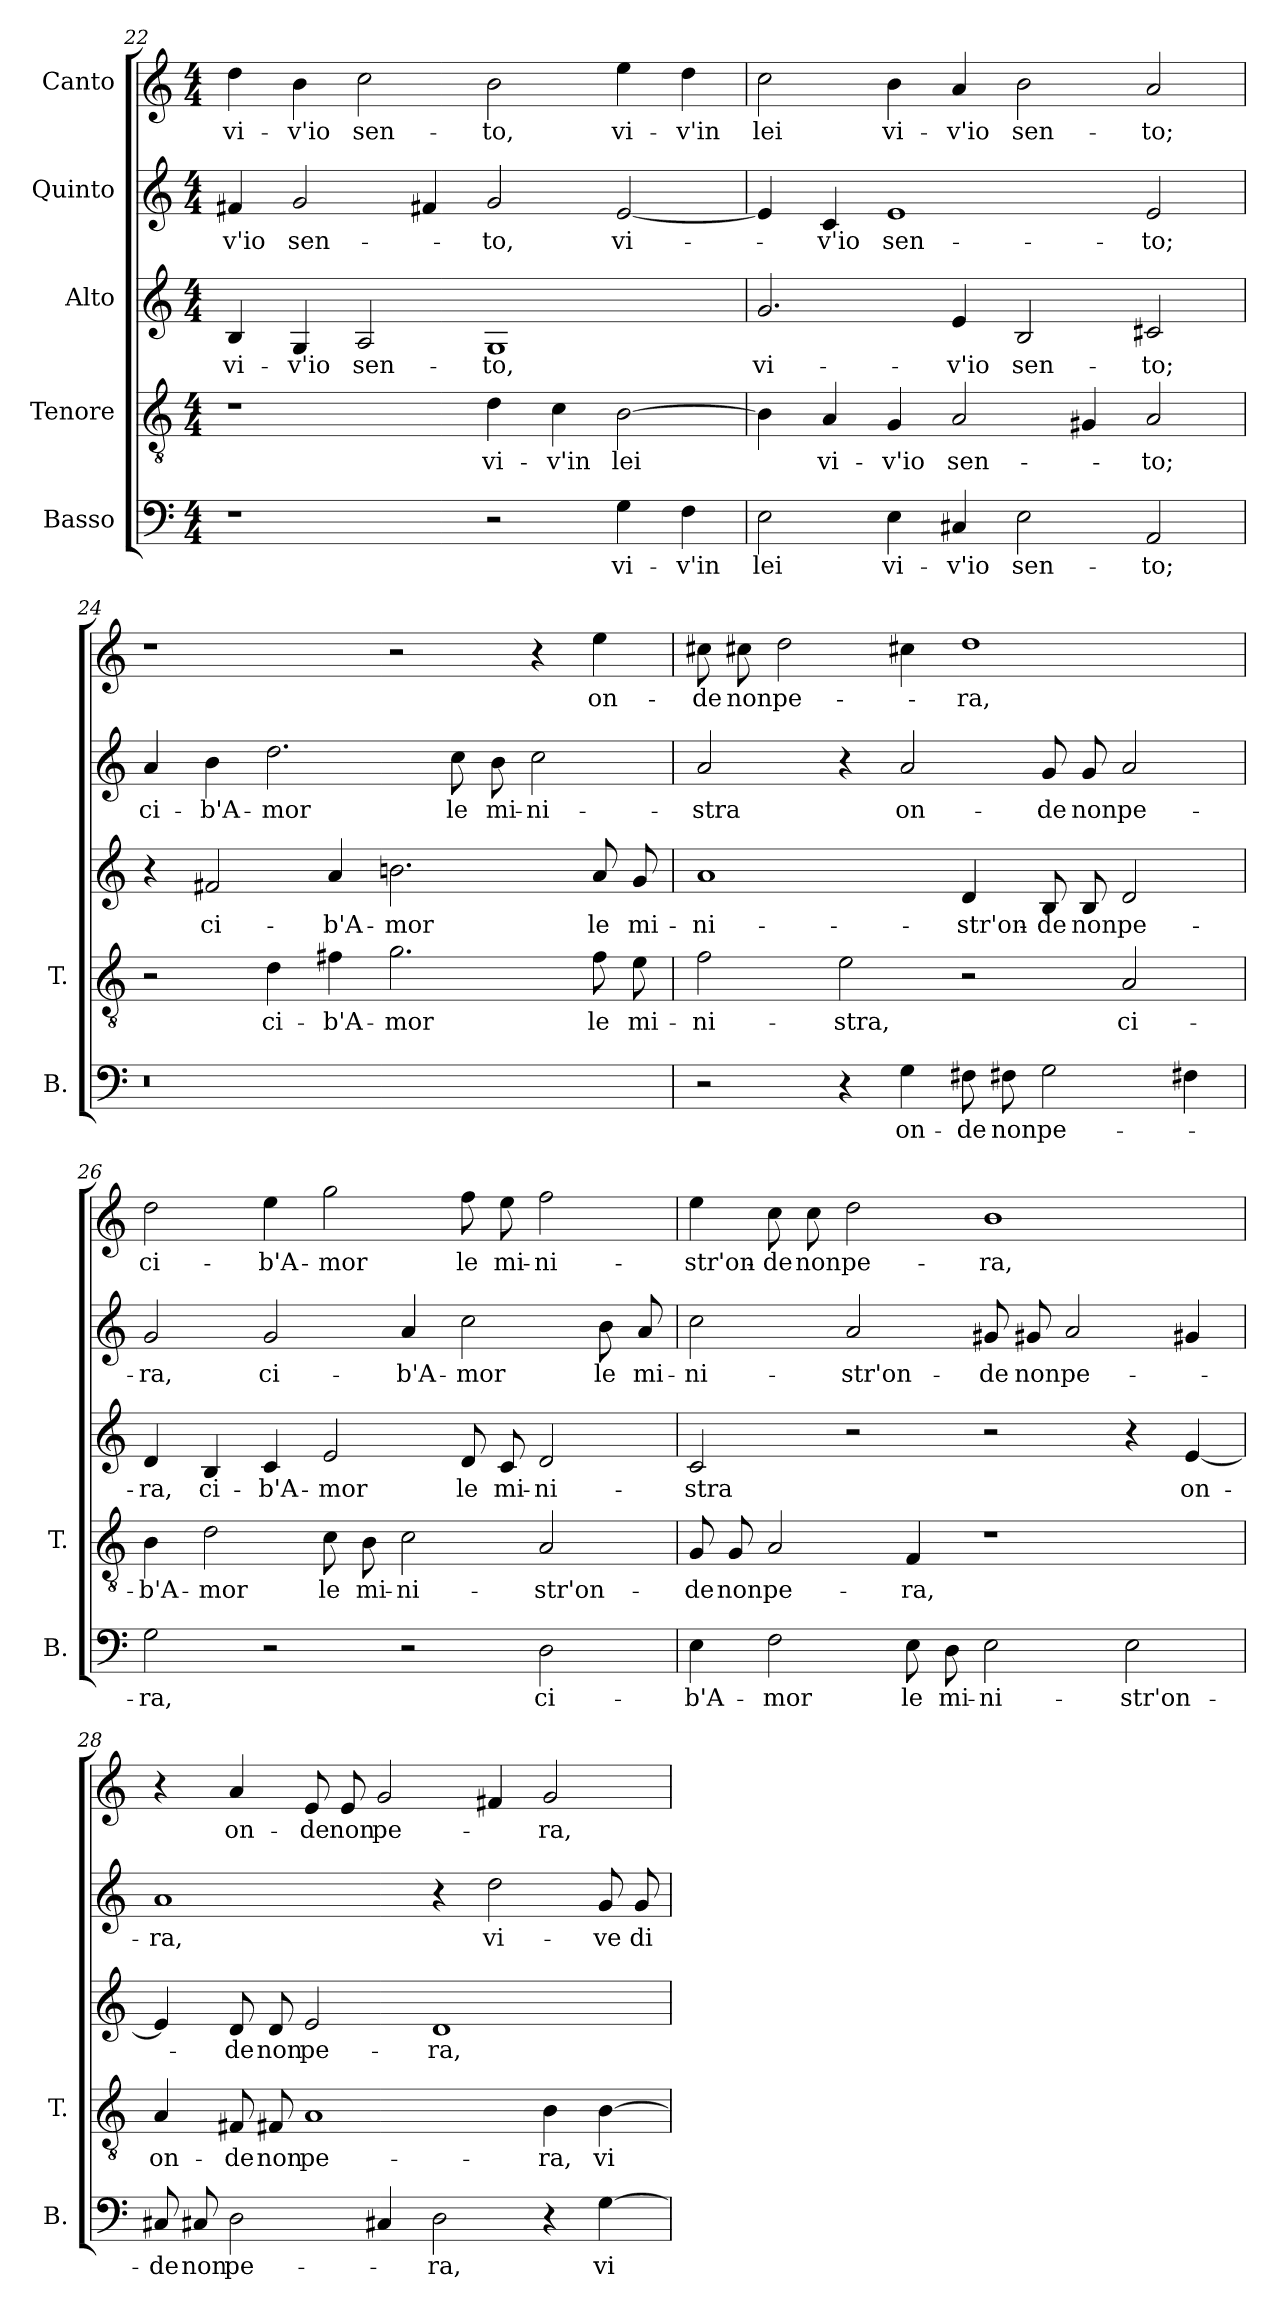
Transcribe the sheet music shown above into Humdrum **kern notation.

**kern	**text	**kern	**text	**kern	**text	**kern	**text	**kern	**text
*part5	*part5	*part4	*part4	*part3	*part3	*part2	*part2	*part1	*part1
*staff5	*staff5	*staff4	*staff4	*staff3	*staff3	*staff2	*staff2	*staff1	*staff1
*I"Basso	*	*I"Tenore	*	*I"Alto	*	*I"Quinto	*	*I"Canto	*
*I'B.	*	*I'T.	*	*	*	*	*	*	*
*clefF4	*	*clefGv2	*	*clefG2	*	*clefG2	*	*clefG2	*
*k[]	*	*k[]	*	*k[]	*	*k[]	*	*k[]	*
*C:	*	*C:	*	*C:	*	*C:	*	*C:	*
*M4/4	*	*M4/4	*	*M4/4	*	*M4/4	*	*M4/4	*
=22	=22	=22	=22	=22	=22	=22	=22	=22	=22
1r	.	1r	.	4B/	vi-	4f#X/	-v'io	4dd\	vi-
.	.	.	.	4G/	-v'io	2g/	sen-	4b\	-v'io
.	.	.	.	2A/	sen-	.	.	2cc\	sen-
.	.	.	.	.	.	4f#X/	.	.	.
2r	.	4d\	vi-	1G/	-to,	2g/	-to,	2b\	-to,
.	.	4c\	-v'in	.	.	.	.	.	.
4G\	vi-	[2B\	lei	.	.	[2e/	vi-	4ee\	vi-
4F\	-v'in	.	.	.	.	.	.	4dd\	-v'in
=23	=23	=23	=23	=23	=23	=23	=23	=23	=23
2E\	lei	4B\]	.	2.g/	vi-	4e/]	.	2cc\	lei
.	.	4A/	vi-	.	.	4c/	-v'io	.	.
4E\	vi-	4G/	-v'io	.	.	1e/	sen-	4b\	vi-
4C#X/	-v'io	2A/	sen-	4e/	-v'io	.	.	4a/	-v'io
2E\	sen-	.	.	2B/	sen-	.	.	2b\	sen-
.	.	4G#X/	.	.	.	.	.	.	.
2AA/	-to;	2A/	-to;	2c#X/	-to;	2e/	-to;	2a/	-to;
=24	=24	=24	=24	=24	=24	=24	=24	=24	=24
!LO:N:vis=0	!	!	!	!	!	!	!	!	!
1r	.	2r	.	4r	.	4a/	ci-	1r	.
.	.	.	.	2f#X/	ci-	4b\	-b'A-	.	.
.	.	4d\	ci-	.	.	2.dd\	-mor	.	.
.	.	4f#X\	-b'A-	4a/	-b'A-	.	.	.	.
1ryy	.	2.g\	-mor	2.bn\	-mor	.	.	2r	.
.	.	.	.	.	.	8cc\	le	.	.
.	.	.	.	.	.	8b\	mi-	.	.
.	.	.	.	.	.	2cc\	-ni-	4r	.
.	.	8f#\	le	8a/	le	.	.	4ee\	on-
.	.	8e\	mi-	8g/	mi-	.	.	.	.
=25	=25	=25	=25	=25	=25	=25	=25	=25	=25
2r	.	2f\	-ni-	1a/	-ni-	2a/	-stra	8cc#X\	-de
.	.	.	.	.	.	.	.	8cc#X\	non
.	.	.	.	.	.	.	.	2dd\	pe-
4r	.	2e\	-stra,	.	.	4r	.	.	.
4G\	on-	.	.	.	.	2a/	on-	4cc#X\	.
8F#X\	-de	2r	.	4d/	-str'on-	.	.	1dd\	-ra,
8F#X\	non	.	.	.	.	.	.	.	.
2G\	pe-	.	.	8B/	-de	8g/	-de	.	.
.	.	.	.	8B/	non	8g/	non	.	.
.	.	2A/	ci-	2d/	pe-	2a/	pe-	.	.
4F#X\	.	.	.	.	.	.	.	.	.
=26	=26	=26	=26	=26	=26	=26	=26	=26	=26
2G\	-ra,	4B\	-b'A-	4d/	-ra,	2g/	-ra,	2dd\	ci-
.	.	2d\	-mor	4B/	ci-	.	.	.	.
2r	.	.	.	4c/	-b'A-	2g/	ci-	4ee\	-b'A-
.	.	8c\	le	2e/	-mor	.	.	2gg\	-mor
.	.	8B\	mi-	.	.	.	.	.	.
2r	.	2c\	-ni-	.	.	4a/	-b'A-	.	.
.	.	.	.	8d/	le	2cc\	-mor	8ff\	le
.	.	.	.	8c/	mi-	.	.	8ee\	mi-
2D\	ci-	2A/	-str'on-	2d/	-ni-	.	.	2ff\	-ni-
.	.	.	.	.	.	8b\	le	.	.
.	.	.	.	.	.	8a/	mi-	.	.
=27	=27	=27	=27	=27	=27	=27	=27	=27	=27
4E\	-b'A-	8G/	-de	2c/	-stra	2cc\	-ni-	4ee\	-str'on-
.	.	8G/	non	.	.	.	.	.	.
2F\	-mor	2A/	pe-	.	.	.	.	8cc\	-de
.	.	.	.	.	.	.	.	8cc\	non
.	.	.	.	2r	.	2a/	-str'on-	2dd\	pe-
8E\	le	4F/	-ra,	.	.	.	.	.	.
8D\	mi-	.	.	.	.	.	.	.	.
2E\	-ni-	1r	.	2r	.	8g#X/	-de	1b\	-ra,
.	.	.	.	.	.	8g#X/	non	.	.
.	.	.	.	.	.	2a/	pe-	.	.
2E\	-str'on-	.	.	4r	.	.	.	.	.
.	.	.	.	[4e/	on-	4g#X/	.	.	.
=28	=28	=28	=28	=28	=28	=28	=28	=28	=28
8C#X/	-de	4A/	on-	4e/]	.	1a/	-ra,	4r	.
8C#X/	non	.	.	.	.	.	.	.	.
2D\	pe-	8F#X/	-de	8d/	-de	.	.	4a/	on-
.	.	8F#X/	non	8d/	non	.	.	.	.
.	.	1A/	pe-	2e/	pe-	.	.	8e/	-de
.	.	.	.	.	.	.	.	8e/	non
4C#X/	.	.	.	.	.	.	.	2g/	pe-
2D\	-ra,	.	.	1d/	-ra,	4r	.	.	.
.	.	.	.	.	.	2dd\	vi-	4f#X/	.
4r	.	4B\	-ra,	.	.	.	.	2g/	-ra,
[4G\	vi-	[4B\	vi-	.	.	8g/	-ve	.	.
.	.	.	.	.	.	8g/	di	.	.
=	=	=	=	=	=	=	=	=	=
*-	*-	*-	*-	*-	*-	*-	*-	*-	*-
